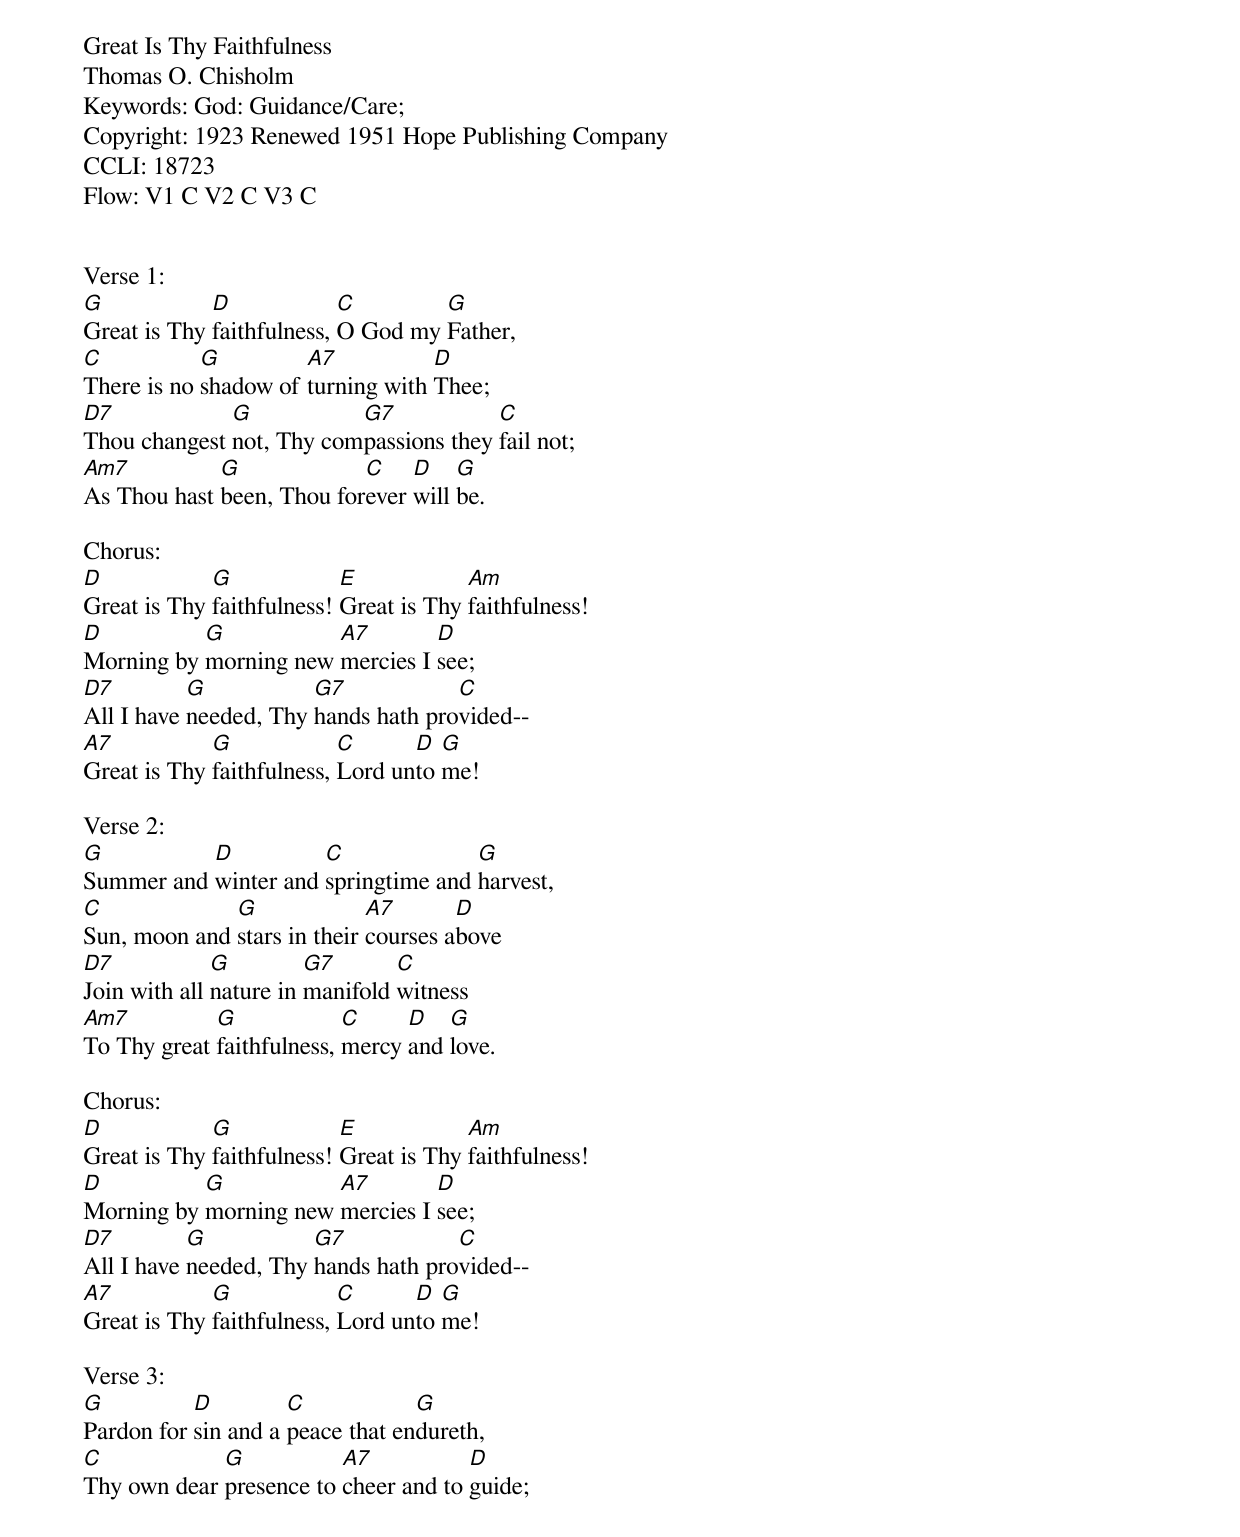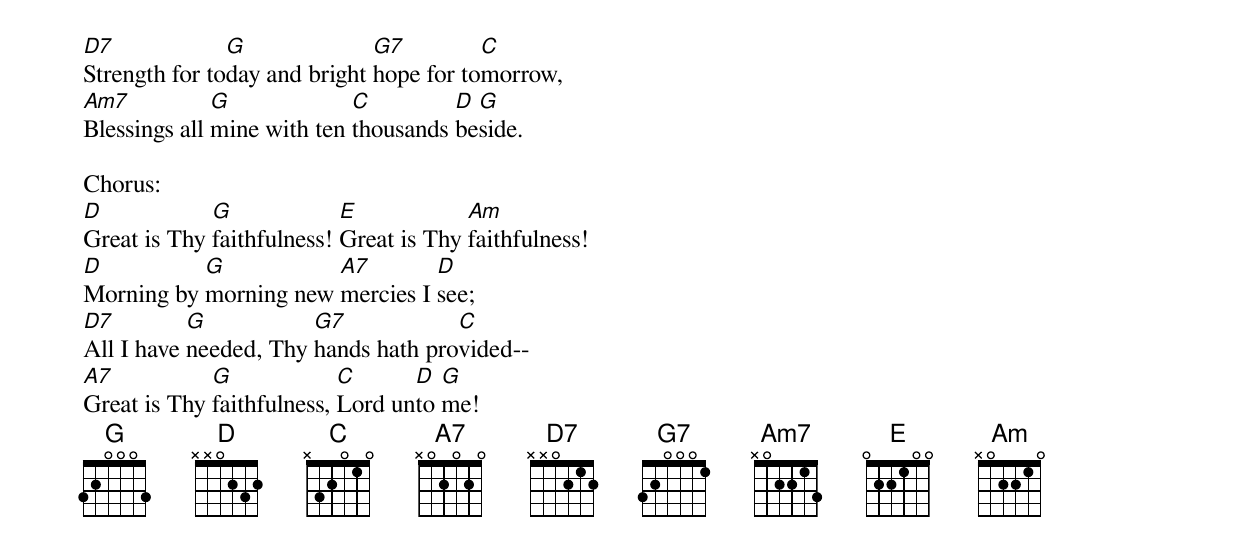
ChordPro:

Great Is Thy Faithfulness
Thomas O. Chisholm
Keywords: God: Guidance/Care;
Copyright: 1923 Renewed 1951 Hope Publishing Company
CCLI: 18723
Flow: V1 C V2 C V3 C


Verse 1:
[G]Great is Thy [D]faithfulness, [C]O God my [G]Father,
[C]There is no [G]shadow of [A7]turning with [D]Thee;
[D7]Thou changest [G]not, Thy com[G7]passions they [C]fail not;
[Am7]As Thou hast [G]been, Thou for[C]ever [D]will [G]be.

Chorus:
[D]Great is Thy [G]faithfulness! [E]Great is Thy [Am]faithfulness!
[D]Morning by [G]morning new [A7]mercies I [D]see;
[D7]All I have [G]needed, Thy [G7]hands hath pro[C]vided--
[A7]Great is Thy [G]faithfulness, [C]Lord un[D]to [G]me!

Verse 2:
[G]Summer and [D]winter and [C]springtime and [G]harvest,
[C]Sun, moon and [G]stars in their [A7]courses a[D]bove
[D7]Join with all [G]nature in [G7]manifold [C]witness
[Am7]To Thy great [G]faithfulness, [C]mercy [D]and [G]love.

Chorus:
[D]Great is Thy [G]faithfulness! [E]Great is Thy [Am]faithfulness!
[D]Morning by [G]morning new [A7]mercies I [D]see;
[D7]All I have [G]needed, Thy [G7]hands hath pro[C]vided--
[A7]Great is Thy [G]faithfulness, [C]Lord un[D]to [G]me!

Verse 3:
[G]Pardon for [D]sin and a [C]peace that en[G]dureth,
[C]Thy own dear [G]presence to [A7]cheer and to [D]guide;
[D7]Strength for to[G]day and bright [G7]hope for to[C]morrow,
[Am7]Blessings all [G]mine with ten [C]thousands [D]be[G]side.

Chorus:
[D]Great is Thy [G]faithfulness! [E]Great is Thy [Am]faithfulness!
[D]Morning by [G]morning new [A7]mercies I [D]see;
[D7]All I have [G]needed, Thy [G7]hands hath pro[C]vided--
[A7]Great is Thy [G]faithfulness, [C]Lord un[D]to [G]me!
